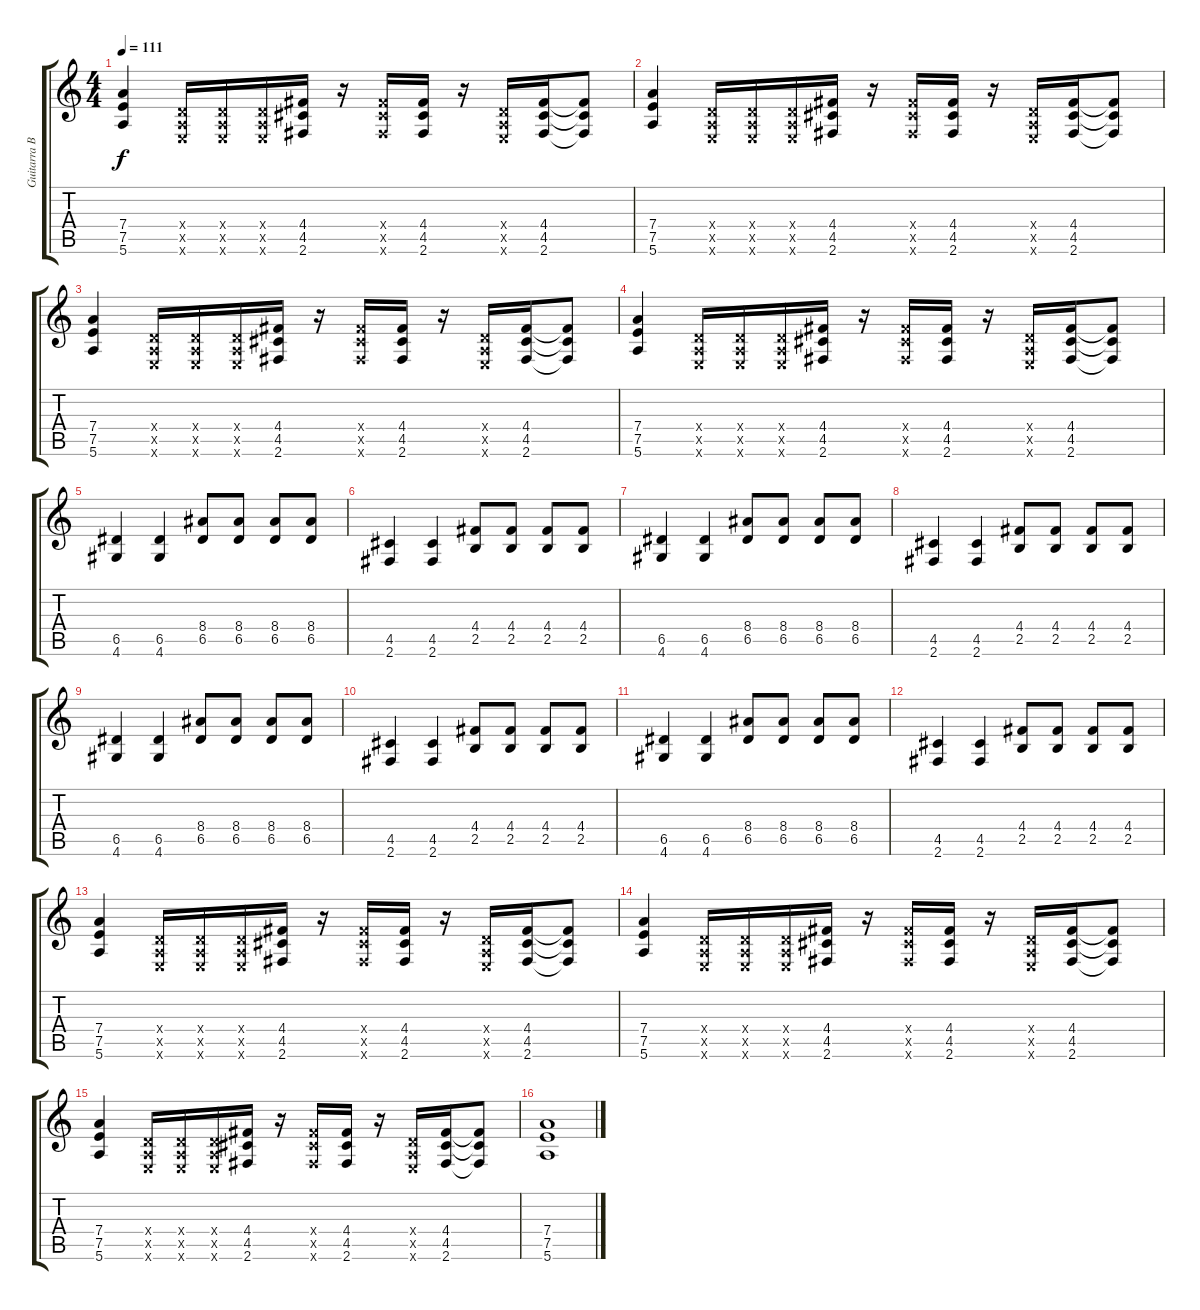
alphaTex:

\track ("Guitarra Base" "Guitarra B") {instrument distortionguitar}
\staff {score tabs}
\tuning (E4 B3 G3 D3 A2 E2) {hide}
\ts (4 4)
\tempo 111
\clef g2
\ks c
(7.4 7.5 5.6).4{dy f} (0.4{x} 0.5{x} 0.6{x}).16 (0.4{x} 0.5{x} 0.6{x}).16 (0.4{x} 0.5{x} 0.6{x}).16 (4.4 4.5 2.6).16 r.16 (4.4{x} 4.5{x} 2.6{x}).16 (4.4 4.5 2.6).16 r.16 (0.4{x} 0.5{x} 0.6{x}).16 (4.4 4.5 2.6).16 (4.4{t} 4.5{t} 2.6{t}).8 |
(7.4 7.5 5.6).4 (0.4{x} 0.5{x} 0.6{x}).16 (0.4{x} 0.5{x} 0.6{x}).16 (0.4{x} 0.5{x} 0.6{x}).16 (4.4 4.5 2.6).16 r.16 (4.4{x} 4.5{x} 2.6{x}).16 (4.4 4.5 2.6).16 r.16 (0.4{x} 0.5{x} 0.6{x}).16 (4.4 4.5 2.6).16 (4.4{t} 4.5{t} 2.6{t}).8 |
(7.4 7.5 5.6).4 (0.4{x} 0.5{x} 0.6{x}).16 (0.4{x} 0.5{x} 0.6{x}).16 (0.4{x} 0.5{x} 0.6{x}).16 (4.4 4.5 2.6).16 r.16 (4.4{x} 4.5{x} 2.6{x}).16 (4.4 4.5 2.6).16 r.16 (0.4{x} 0.5{x} 0.6{x}).16 (4.4 4.5 2.6).16 (4.4{t} 4.5{t} 2.6{t}).8 |
(7.4 7.5 5.6).4 (0.4{x} 0.5{x} 0.6{x}).16 (0.4{x} 0.5{x} 0.6{x}).16 (0.4{x} 0.5{x} 0.6{x}).16 (4.4 4.5 2.6).16 r.16 (4.4{x} 4.5{x} 2.6{x}).16 (4.4 4.5 2.6).16 r.16 (0.4{x} 0.5{x} 0.6{x}).16 (4.4 4.5 2.6).16 (4.4{t} 4.5{t} 2.6{t}).8 |
(6.5 4.6).4 (6.5 4.6).4 (8.4 6.5).8 (8.4 6.5).8 (8.4 6.5).8 (8.4 6.5).8 |
(4.5 2.6).4 (4.5 2.6).4 (4.4 2.5).8 (4.4 2.5).8 (4.4 2.5).8 (4.4 2.5).8 |
(6.5 4.6).4 (6.5 4.6).4 (8.4 6.5).8 (8.4 6.5).8 (8.4 6.5).8 (8.4 6.5).8 |
(4.5 2.6).4 (4.5 2.6).4 (4.4 2.5).8 (4.4 2.5).8 (4.4 2.5).8 (4.4 2.5).8 |
(6.5 4.6).4 (6.5 4.6).4 (8.4 6.5).8 (8.4 6.5).8 (8.4 6.5).8 (8.4 6.5).8 |
(4.5 2.6).4 (4.5 2.6).4 (4.4 2.5).8 (4.4 2.5).8 (4.4 2.5).8 (4.4 2.5).8 |
(6.5 4.6).4 (6.5 4.6).4 (8.4 6.5).8 (8.4 6.5).8 (8.4 6.5).8 (8.4 6.5).8 |
(4.5 2.6).4 (4.5 2.6).4 (4.4 2.5).8 (4.4 2.5).8 (4.4 2.5).8 (4.4 2.5).8 |
(7.4 7.5 5.6).4 (0.4{x} 0.5{x} 0.6{x}).16 (0.4{x} 0.5{x} 0.6{x}).16 (0.4{x} 0.5{x} 0.6{x}).16 (4.4 4.5 2.6).16 r.16 (4.4{x} 4.5{x} 2.6{x}).16 (4.4 4.5 2.6).16 r.16 (0.4{x} 0.5{x} 0.6{x}).16 (4.4 4.5 2.6).16 (4.4{t} 4.5{t} 2.6{t}).8 |
(7.4 7.5 5.6).4 (0.4{x} 0.5{x} 0.6{x}).16 (0.4{x} 0.5{x} 0.6{x}).16 (0.4{x} 0.5{x} 0.6{x}).16 (4.4 4.5 2.6).16 r.16 (4.4{x} 4.5{x} 2.6{x}).16 (4.4 4.5 2.6).16 r.16 (0.4{x} 0.5{x} 0.6{x}).16 (4.4 4.5 2.6).16 (4.4{t} 4.5{t} 2.6{t}).8 |
(7.4 7.5 5.6).4 (0.4{x} 0.5{x} 0.6{x}).16 (0.4{x} 0.5{x} 0.6{x}).16 (0.4{x} 0.5{x} 0.6{x}).16 (4.4 4.5 2.6).16 r.16 (4.4{x} 4.5{x} 2.6{x}).16 (4.4 4.5 2.6).16 r.16 (0.4{x} 0.5{x} 0.6{x}).16 (4.4 4.5 2.6).16 (4.4{t} 4.5{t} 2.6{t}).8 |
(7.4 7.5 5.6).1
